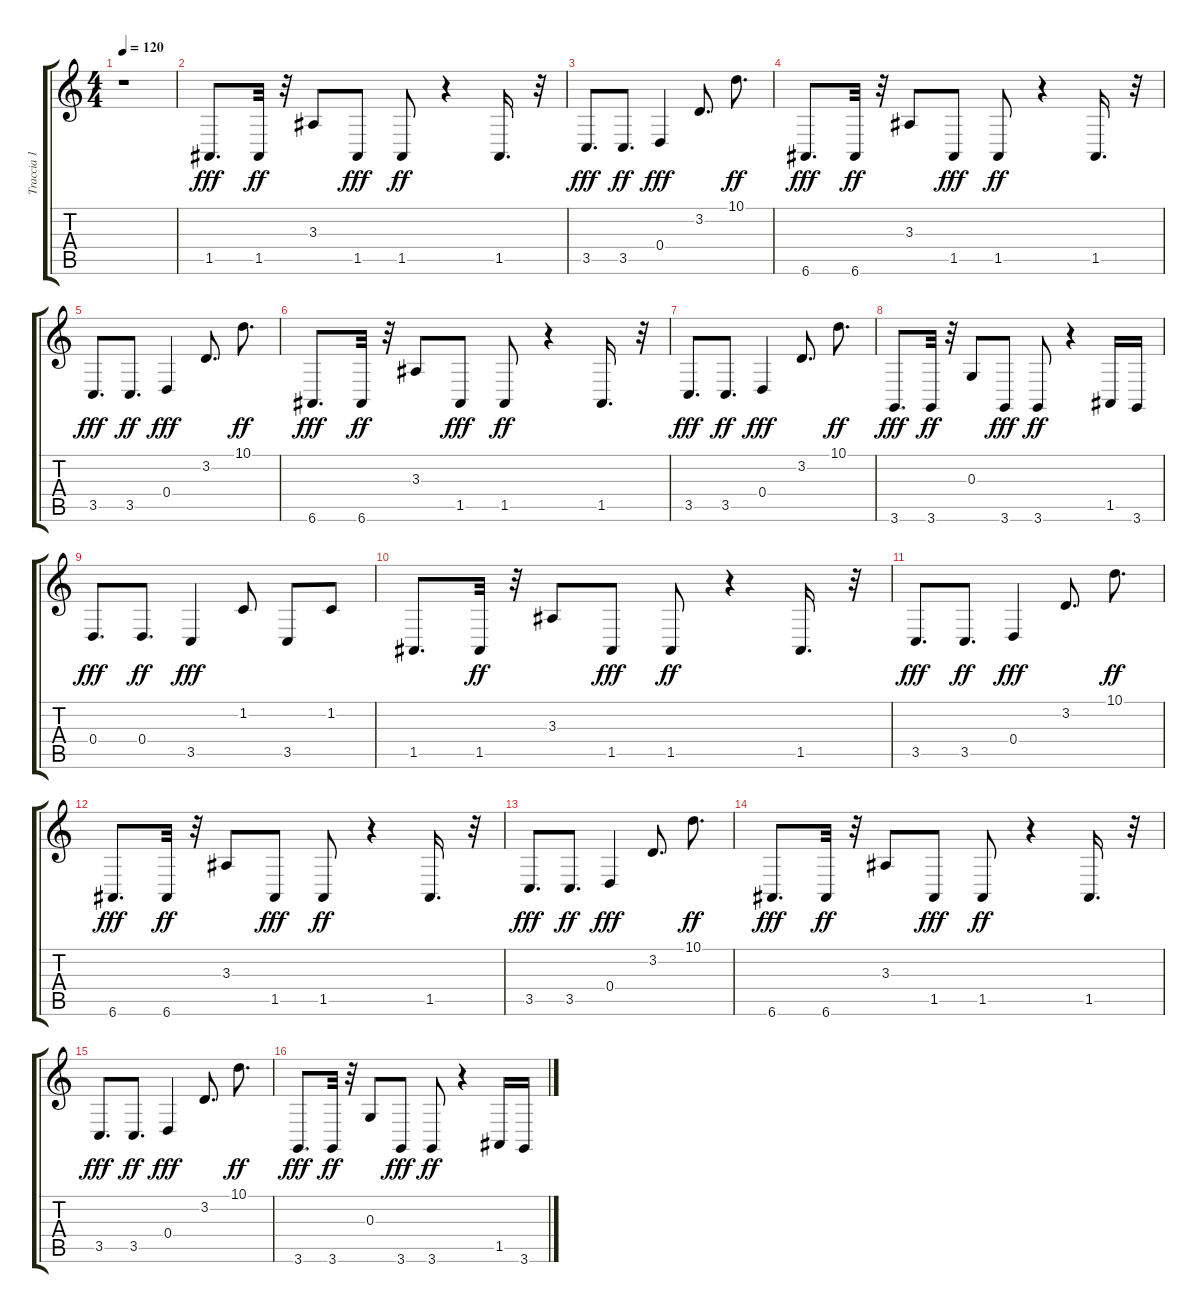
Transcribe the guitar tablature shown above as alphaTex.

\track ("Traccia 1" "Traccia 1") {instrument lead1square}
\staff {score tabs}
\tuning (E4 B3 G3 D3 A2 E2) {hide}
\ts (4 4)
\tempo 120
\clef g2
\ks c
r.1{dy ff} |
1.5.8{d dy fff} 1.5.32{dy ff} r.32 3.3.8 1.5.8{dy fff} 1.5.8{dy ff} r.4 1.5.16{d} r.32 |
3.5.8{d dy fff} 3.5.8{d dy ff} 0.4.4{dy fff} 3.2.8{d} 10.1.8{d dy ff} |
6.6.8{d dy fff} 6.6.32{dy ff} r.32 3.3.8 1.5.8{dy fff} 1.5.8{dy ff} r.4 1.5.16{d} r.32 |
3.5.8{d dy fff} 3.5.8{d dy ff} 0.4.4{dy fff} 3.2.8{d} 10.1.8{d dy ff} |
6.6.8{d dy fff} 6.6.32{dy ff} r.32 3.3.8 1.5.8{dy fff} 1.5.8{dy ff} r.4 1.5.16{d} r.32 |
3.5.8{d dy fff} 3.5.8{d dy ff} 0.4.4{dy fff} 3.2.8{d} 10.1.8{d dy ff} |
3.6.8{d dy fff} 3.6.32{dy ff} r.32 0.3.8 3.6.8{dy fff} 3.6.8{dy ff} r.4 1.5.16 3.6.16 |
0.4.8{d dy fff} 0.4.8{d dy ff} 3.5.4{dy fff} 1.2.8 3.5.8 1.2.8 |
1.5.8{d} 1.5.32{dy ff} r.32 3.3.8 1.5.8{dy fff} 1.5.8{dy ff} r.4 1.5.16{d} r.32 |
3.5.8{d dy fff} 3.5.8{d dy ff} 0.4.4{dy fff} 3.2.8{d} 10.1.8{d dy ff} |
6.6.8{d dy fff} 6.6.32{dy ff} r.32 3.3.8 1.5.8{dy fff} 1.5.8{dy ff} r.4 1.5.16{d} r.32 |
3.5.8{d dy fff} 3.5.8{d dy ff} 0.4.4{dy fff} 3.2.8{d} 10.1.8{d dy ff} |
6.6.8{d dy fff} 6.6.32{dy ff} r.32 3.3.8 1.5.8{dy fff} 1.5.8{dy ff} r.4 1.5.16{d} r.32 |
3.5.8{d dy fff} 3.5.8{d dy ff} 0.4.4{dy fff} 3.2.8{d} 10.1.8{d dy ff} |
3.6.8{d dy fff} 3.6.32{dy ff} r.32 0.3.8 3.6.8{dy fff} 3.6.8{dy ff} r.4 1.5.16 3.6.16
